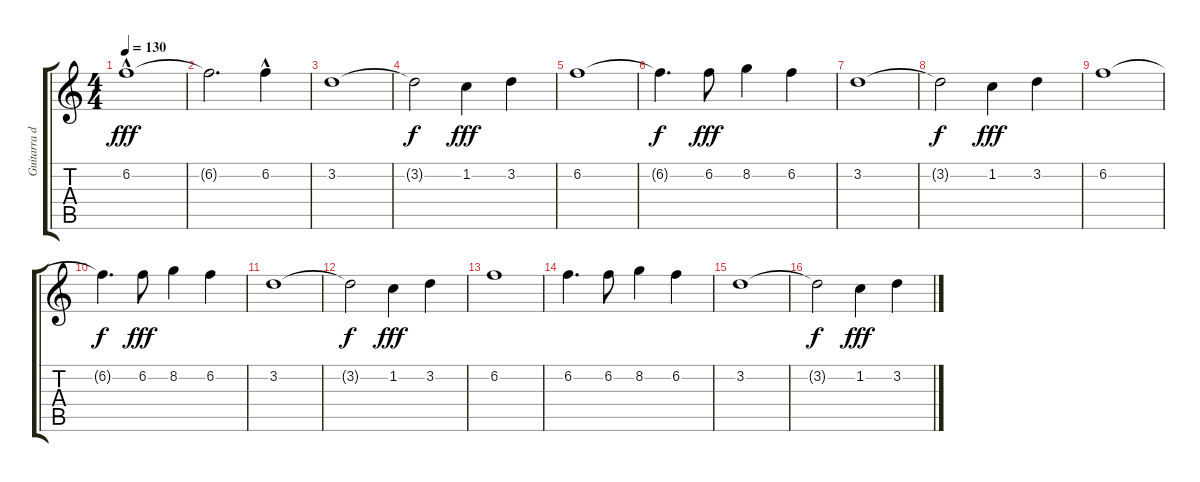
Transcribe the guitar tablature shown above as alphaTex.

\track ("Guitarra distorsion" "Guitarra d") {instrument distortionguitar}
\staff {score tabs}
\tuning (E4 B3 G3 D3 A2 E2) {hide}
\ts (4 4)
\tempo 130
\clef g2
\ks c
6.2{hac}.1{dy fff} |
6.2{t}.2{d} 6.2{hac}.4 |
3.2.1 |
3.2{t}.2{dy f} 1.2.4{dy fff} 3.2.4 |
6.2.1 |
6.2{t}.4{d dy f} 6.2.8{dy fff} 8.2.4 6.2.4 |
3.2.1 |
3.2{t}.2{dy f} 1.2.4{dy fff} 3.2.4 |
6.2.1 |
6.2{t}.4{d dy f} 6.2.8{dy fff} 8.2.4 6.2.4 |
3.2.1 |
3.2{t}.2{dy f} 1.2.4{dy fff} 3.2.4 |
6.2.1 |
6.2.4{d} 6.2.8 8.2.4 6.2.4 |
3.2.1 |
3.2{t}.2{dy f} 1.2.4{dy fff} 3.2.4
